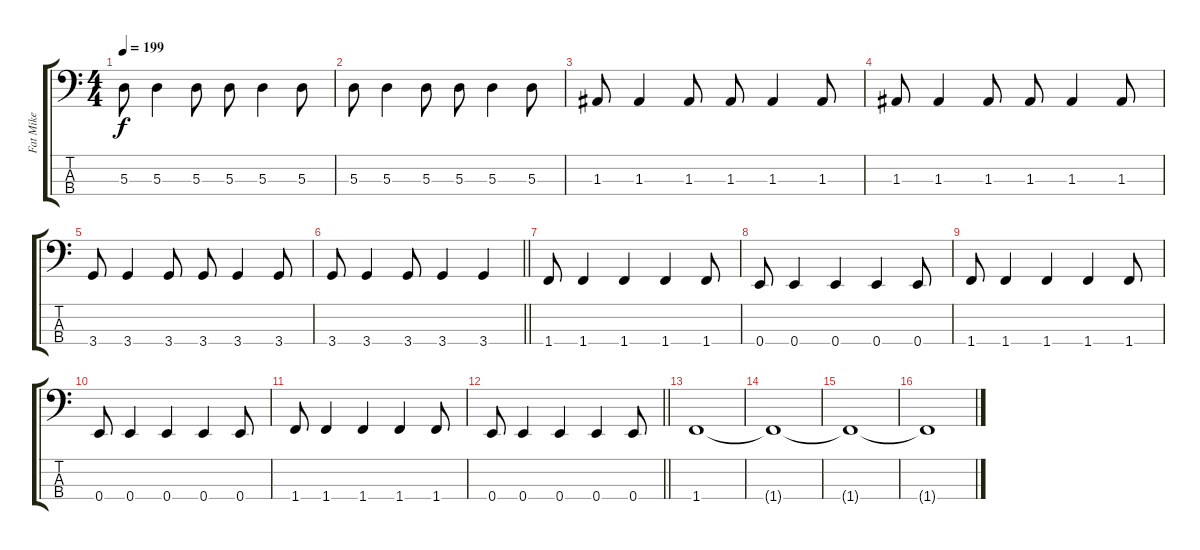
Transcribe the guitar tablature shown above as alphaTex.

\track ("Fat Mike" "Fat Mike") {instrument electricbasspick}
\staff {score tabs}
\tuning (G2 D2 A1 E1) {hide}
\ts (4 4)
\tempo 199
\clef f4
\ks c
5.3.8{dy f} 5.3.4 5.3.8 5.3.8 5.3.4 5.3.8 |
5.3.8 5.3.4 5.3.8 5.3.8 5.3.4 5.3.8 |
1.3.8 1.3.4 1.3.8 1.3.8 1.3.4 1.3.8 |
1.3.8 1.3.4 1.3.8 1.3.8 1.3.4 1.3.8 |
3.4.8 3.4.4 3.4.8 3.4.8 3.4.4 3.4.8 |
\barLineRight lightlight
3.4.8 3.4.4 3.4.8 3.4.4 3.4.4 |
\section ("" "")
1.4.8 1.4.4 1.4.4 1.4.4 1.4.8 |
0.4.8 0.4.4 0.4.4 0.4.4 0.4.8 |
1.4.8 1.4.4 1.4.4 1.4.4 1.4.8 |
0.4.8 0.4.4 0.4.4 0.4.4 0.4.8 |
1.4.8 1.4.4 1.4.4 1.4.4 1.4.8 |
\barLineRight lightlight
0.4.8 0.4.4 0.4.4 0.4.4 0.4.8 |
\section ("" "")
1.4.1 |
1.4{t}.1{volume 0} |
1.4{t}.1 |
1.4{t}.1
